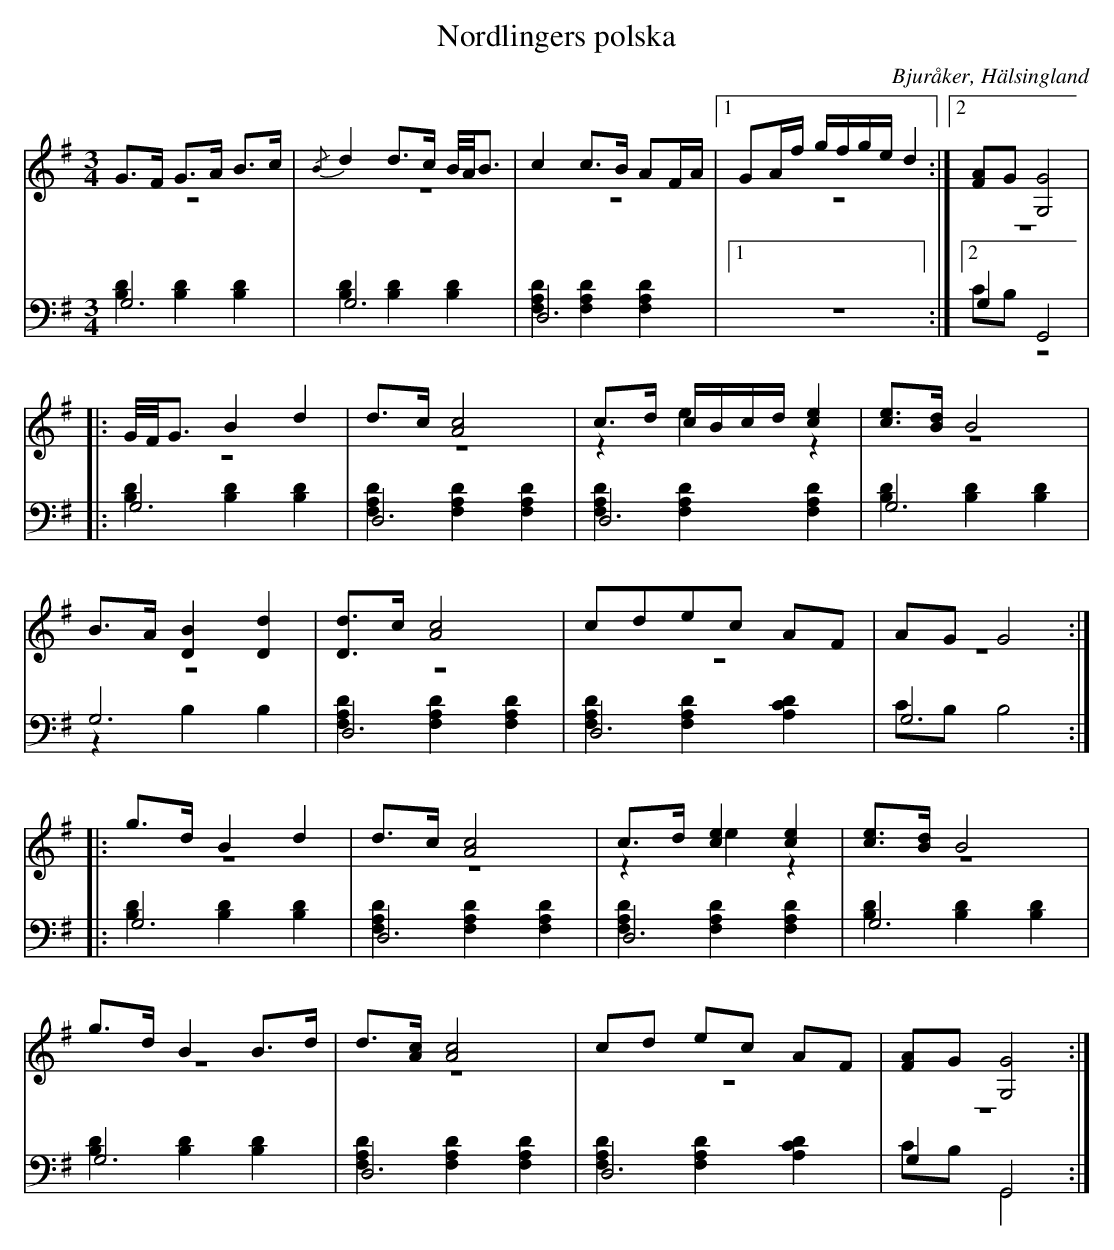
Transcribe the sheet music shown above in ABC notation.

X:1
T: Nordlingers polska
O: Bjuråker, Hälsingland
M: 3/4
L: 1/8
K: G
V:1
V:2 merge
V:3
V:4 merge
V:1
G>F G>A B>c|{/B}d2 d>c B//A//B3/2|c2 c>B AF/A/|1 GA/f/ g/f/g/e/ d2:|2 [FA]G [G,4G4]|
|:G//F//G3/2 B2 d2|d>c [A4c4]|c>d c/B/c/d/ [c2e2]|[ce]>[Bd] B4|
B>A [D2B2] [D2d2]|[Dd]>c [A4c4]|cdec AF|AG G4:|
|:g>d B2 d2|d>c [A4c4]|c>d [c2e2] [c2e2]| [ce]>[Bd] B4|
g>d B2 B>d|d>[Ac] [A4c4]|cd ec AF|[FA]G [G,4G4]:|
V:2
z6|z6|z6|1 z6:|2 z6|
|:z6|z6|z2 e2 z2|z6|
z6|z6|z6|z6:|
|:z6|z6|z2 e2 z2|z6|
z6|z6|z6|z6:|
V:3 clef=bass
G,6|G,6|D,6|1 z6:|2 G,2 G,,4|
|:G,6|D,6|D,6|G,6|
G,6|D,6|D,6|G,6:|
|:G,6 |D,6|D,6 |G,6 |
G,6 |D,6|D,6|G,2 G,,4:|
V:4  clef=bass
[B,2D2] [B,2D2] [B,2D2]|[B,2D2] [B,2D2] [B,2D2]|[F,2A,2D2] [F,2A,2D2] [F,2A,2D2]|1 z6:|2 CB, z4|
|:[B,2D2] [B,2D2] [B,2D2]|[F,2A,2D2] [F,2A,2D2] [F,2A,2D2]|[F,2A,2D2] [F,2A,2D2] [F,2A,2D2]|[B,2D2] [B,2D2] [B,2D2]|
z2 B,2 B,2|[F,2A,2D2] [F,2A,2D2] [F,2A,2D2]|[F,2A,2D2] [F,2A,2D2] [A,2C2D2]|CB, B,4:|
|:[B,2D2] [B,2D2] [B,2D2]|[F,2A,2D2] [F,2A,2D2] [F,2A,2D2]|[F,2A,2D2] [F,2A,2D2] [F,2A,2D2]|[B,2D2] [B,2D2] [B,2D2]|
[B,2D2] [B,2D2] [B,2D2]|[F,2A,2D2] [F,2A,2D2] [F,2A,2D2]|[F,2A,2D2] [F,2A,2D2] [A,2C2D2]|CB, G,,4:|
